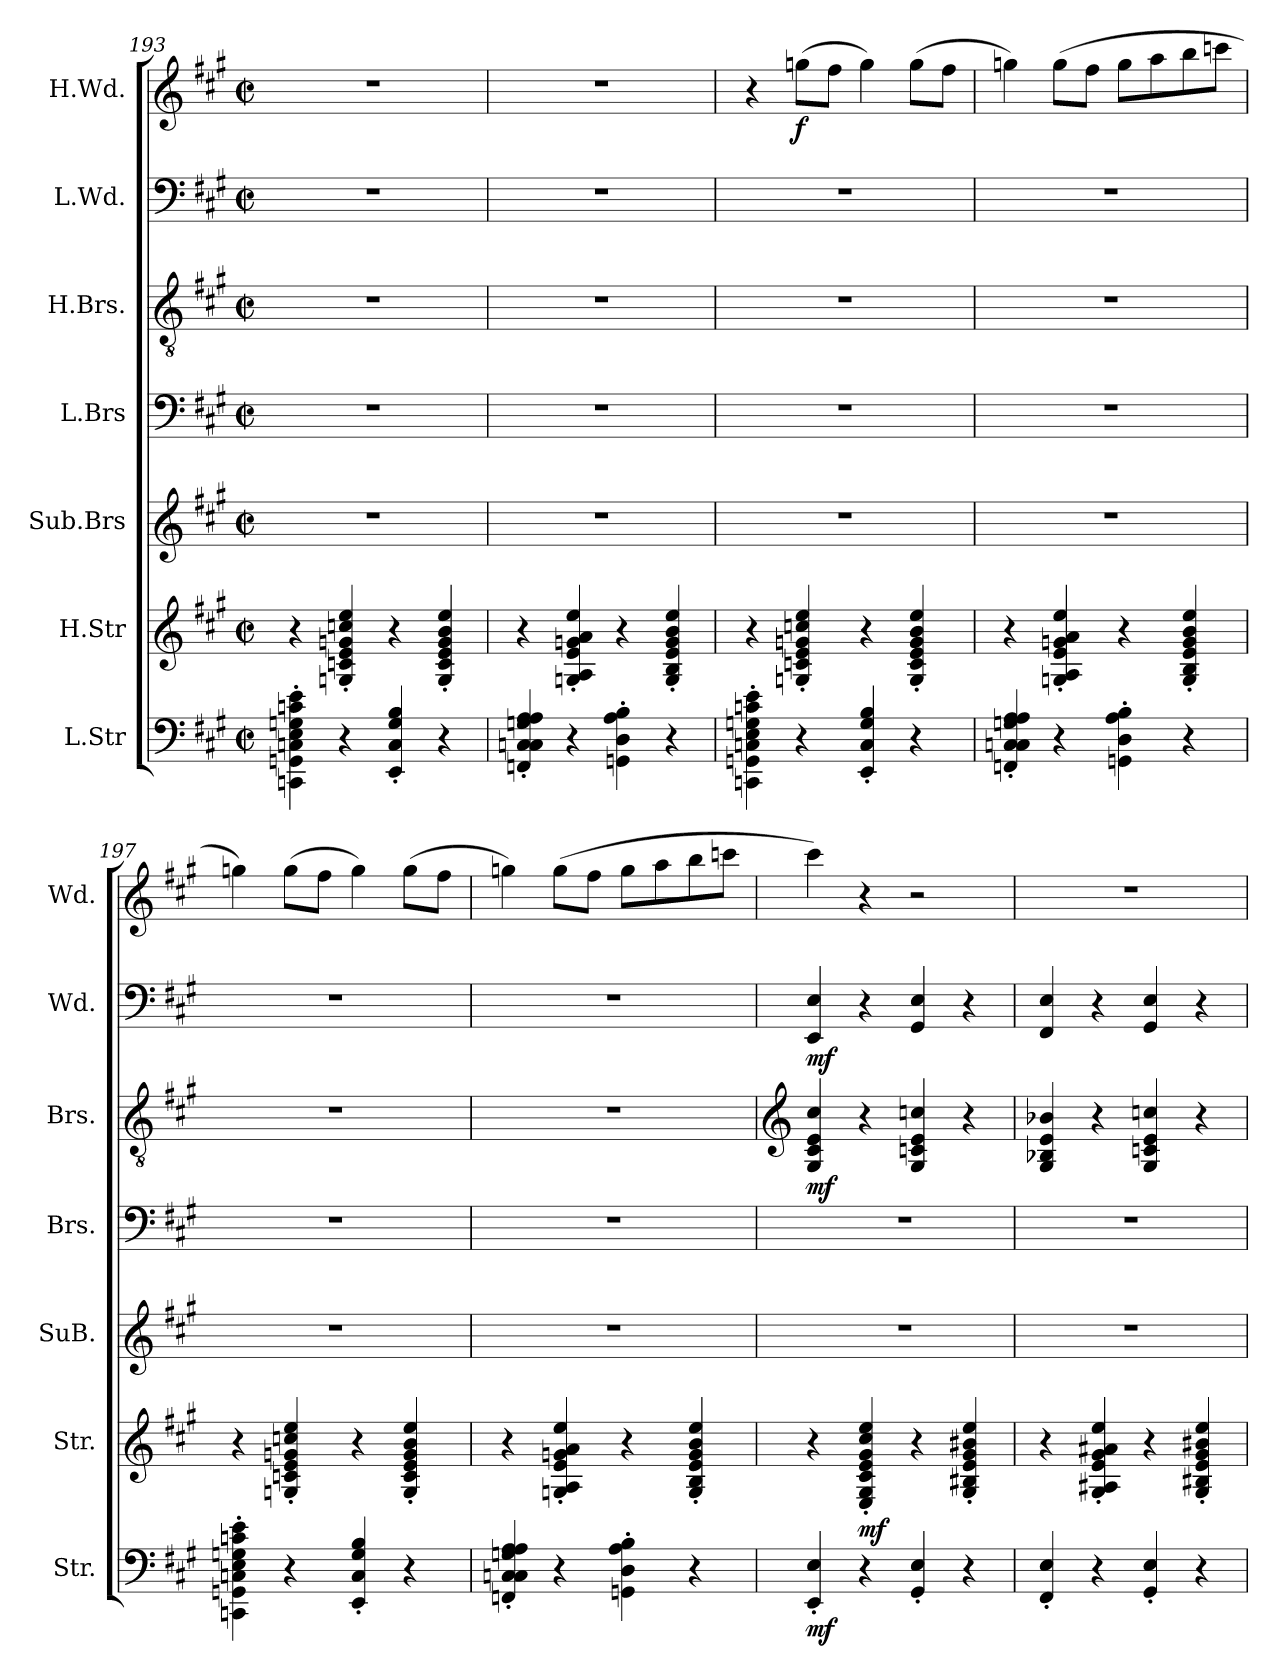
**kern	**dynam	**kern	**dynam	**kern	**kern	**kern	**dynam	**kern	**dynam	**kern	**dynam
*part7	*part7	*part6	*part6	*part5	*part4	*part3	*part3	*part2	*part2	*part1	*part1
*staff7	*staff7	*staff6	*staff6	*staff5	*staff4	*staff3	*staff3	*staff2	*staff2	*staff1	*staff1
*I"L.Str	*	*I"H.Str	*	*I"Sub.Brs	*I"L.Brs	*I"H.Brs.	*	*I"L.Wd.	*	*I"H.Wd.	*
*I'Str.	*	*I'Str.	*	*I'SuB.	*I'Brs.	*I'Brs.	*	*I'Wd.	*	*I'Wd.	*
*clefF4	*	*clefG2	*	*clefG2	*clefF4	*clefGv2	*	*clefF4	*	*clefG2	*
*k[f#c#g#]	*	*k[f#c#g#]	*	*k[f#c#g#]	*k[f#c#g#]	*k[f#c#g#]	*	*k[f#c#g#]	*	*k[f#c#g#]	*
*M2/2	*	*M2/2	*	*M2/2	*M2/2	*M2/2	*	*M2/2	*	*M2/2	*
*met(c|)	*	*met(c|)	*	*met(c|)	*met(c|)	*met(c|)	*	*met(c|)	*	*met(c|)	*
=193	=193	=193	=193	=193	=193	=193	=193	=193	=193	=193	=193
4CCn\' 4GGn\' 4Cn\' 4E\' 4Gn\' 4cn\' 4e\'	.	4r	.	1r	1r	1r	.	1r	.	1r	.
4r	.	4Gn/' 4cn/' 4e/' 4gn/' 4ccn/' 4ee/'	.	.	.	.	.	.	.	.	.
4EE/' 4C/' 4G/' 4B/'	.	4r	.	.	.	.	.	.	.	.	.
4r	.	4G/' 4c/' 4e/' 4g/' 4b/' 4ee/'	.	.	.	.	.	.	.	.	.
!!LO:PB:g=z
=194	=194	=194	=194	=194	=194	=194	=194	=194	=194	=194	=194
4FFn/' 4Cn/' 4C/' 4Gn/' 4A/' 4A/'	.	4r	.	1r	1r	1r	.	1r	.	1r	.
4r	.	4Gn/' 4A/' 4e/' 4gn/' 4a/' 4ee/'	.	.	.	.	.	.	.	.	.
4GGn\' 4D\' 4A\' 4B\'	.	4r	.	.	.	.	.	.	.	.	.
4r	.	4G/' 4B/' 4e/' 4g/' 4b/' 4ee/'	.	.	.	.	.	.	.	.	.
=195	=195	=195	=195	=195	=195	=195	=195	=195	=195	=195	=195
4CCn\' 4GGn\' 4Cn\' 4E\' 4Gn\' 4cn\' 4e\'	.	4r	.	1r	1r	1r	.	1r	.	4r	.
!	!	!	!	!	!	!	!	!	!	!	!LO:DY:b
4r	.	4Gn/' 4cn/' 4e/' 4gn/' 4ccn/' 4ee/'	.	.	.	.	.	.	.	(8ggn\L	f
.	.	.	.	.	.	.	.	.	.	8ff#\J	.
4EE/' 4C/' 4G/' 4B/'	.	4r	.	.	.	.	.	.	.	4gg\)	.
4r	.	4G/' 4c/' 4e/' 4g/' 4b/' 4ee/'	.	.	.	.	.	.	.	(8gg\L	.
.	.	.	.	.	.	.	.	.	.	8ff#\J	.
=196	=196	=196	=196	=196	=196	=196	=196	=196	=196	=196	=196
4FFn/' 4Cn/' 4C/' 4Gn/' 4A/' 4A/'	.	4r	.	1r	1r	1r	.	1r	.	4ggn\)	.
4r	.	4Gn/' 4A/' 4e/' 4gn/' 4a/' 4ee/'	.	.	.	.	.	.	.	(8gg\L	.
.	.	.	.	.	.	.	.	.	.	8ff#\J	.
4GGn\' 4D\' 4A\' 4B\'	.	4r	.	.	.	.	.	.	.	8gg\L	.
.	.	.	.	.	.	.	.	.	.	8aa\	.
4r	.	4G/' 4B/' 4e/' 4g/' 4b/' 4ee/'	.	.	.	.	.	.	.	8bb\	.
.	.	.	.	.	.	.	.	.	.	8cccn\J	.
=197	=197	=197	=197	=197	=197	=197	=197	=197	=197	=197	=197
4CCn\' 4GGn\' 4Cn\' 4E\' 4Gn\' 4cn\' 4e\'	.	4r	.	1r	1r	1r	.	1r	.	4ggn\)	.
4r	.	4Gn/' 4cn/' 4e/' 4gn/' 4ccn/' 4ee/'	.	.	.	.	.	.	.	(8gg\L	.
.	.	.	.	.	.	.	.	.	.	8ff#\J	.
4EE/' 4C/' 4G/' 4B/'	.	4r	.	.	.	.	.	.	.	4gg\)	.
4r	.	4G/' 4c/' 4e/' 4g/' 4b/' 4ee/'	.	.	.	.	.	.	.	(8gg\L	.
.	.	.	.	.	.	.	.	.	.	8ff#\J	.
!!LO:LB:g=z
=198	=198	=198	=198	=198	=198	=198	=198	=198	=198	=198	=198
4FFn/' 4Cn/' 4C/' 4Gn/' 4A/' 4A/'	.	4r	.	1r	1r	1r	.	1r	.	4ggn\)	.
4r	.	4Gn/' 4A/' 4e/' 4gn/' 4a/' 4ee/'	.	.	.	.	.	.	.	(8gg\L	.
.	.	.	.	.	.	.	.	.	.	8ff#\J	.
4GGn\' 4D\' 4A\' 4B\'	.	4r	.	.	.	.	.	.	.	8gg\L	.
.	.	.	.	.	.	.	.	.	.	8aa\	.
4r	.	4G/' 4B/' 4e/' 4g/' 4b/' 4ee/'	.	.	.	.	.	.	.	8bb\	.
.	.	.	.	.	.	.	.	.	.	8cccn\J	.
=199	=199	=199	=199	=199	=199	=199	=199	=199	=199	=199	=199
*	*	*	*	*	*	*clefG2	*	*	*	*	*
!	!LO:DY:b	!	!	!	!	!	!LO:DY:b	!	!LO:DY:b	!	!
4EE/' 4E/'	mf	4r	.	1r	1r	4G#/ 4c#/ 4e/ 4cc#/	mf	4EE/ 4E/	mf	4ccc#i\)	.
!	!	!	!LO:DY:b	!	!	!	!	!	!	!	!
4r	.	4E/' 4G#/' 4c#/' 4e/' 4g#/' 4cc#/' 4ee/'	mf	.	.	4r	.	4r	.	4r	.
4GG#/' 4E/'	.	4r	.	.	.	4G#/ 4cn/ 4e/ 4ccn/	.	4GG#/ 4E/	.	2r	.
4r	.	4G#/' 4B#X/' 4e/' 4g#/' 4b#X/' 4ee/'	.	.	.	4r	.	4r	.	.	.
=200	=200	=200	=200	=200	=200	=200	=200	=200	=200	=200	=200
4FF#/' 4E/'	.	4r	.	1r	1r	4G#/ 4B-X/ 4e/ 4b-X/	.	4FF#/ 4E/	.	1r	.
4r	.	4G#/' 4A#X/' 4e/' 4g#/' 4a#X/' 4ee/'	.	.	.	4r	.	4r	.	.	.
4GG#/' 4E/'	.	4r	.	.	.	4G#/ 4cn/ 4e/ 4ccn/	.	4GG#/ 4E/	.	.	.
4r	.	4G#/' 4B#X/' 4e/' 4g#/' 4b#X/' 4ee/'	.	.	.	4r	.	4r	.	.	.
=	=	=	=	=	=	=	=	=	=	=	=
*-	*-	*-	*-	*-	*-	*-	*-	*-	*-	*-	*-
